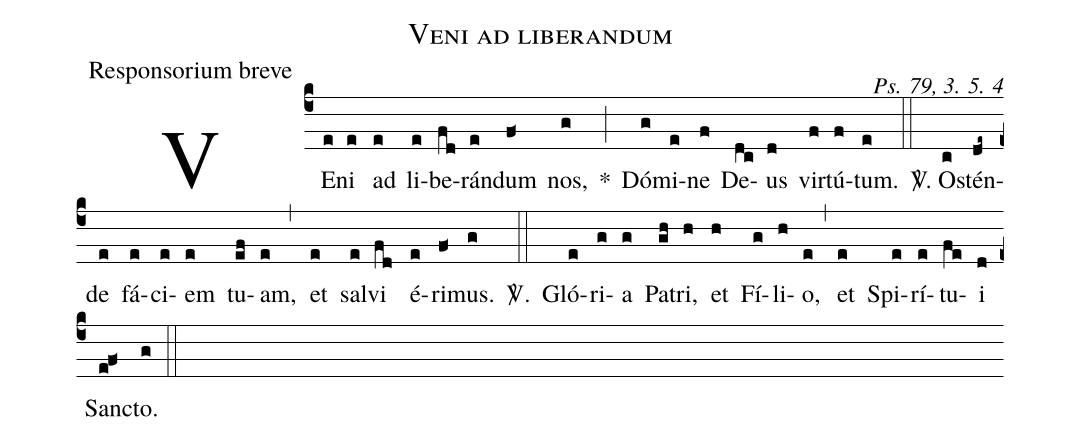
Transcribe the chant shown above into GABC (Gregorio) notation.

name:Veni ad liberandum;
office-part:Responsorium breve;
commentary:Ps. 79, 3. 5. 4;
%%
(c4) VE(e)ni(e) ad(e) li(e)be(fd)rán(e)dum(f<) nos,(g) *(;) Dó(g)mi(e)ne(f) De(dc)us(d) vir(f)tú(f)tum.(e) (::) <sp>V/</sp>. O(c)stén(de~)de(e) fá(e)ci(e)em(e) tu(ef)am,(e) (,) et(e) sal(e)vi(fd) é(e)ri(f<)mus.(g) <sp>V/</sp>.(::) Gló(e)ri(g)a(g) Pa(gh)tri,(h) et(h) Fí(g)li(h)o,(e) (,) et(e) Spi(e)rí(e)tu(fe)i(d) San(e!f<)cto.(g) (::)
